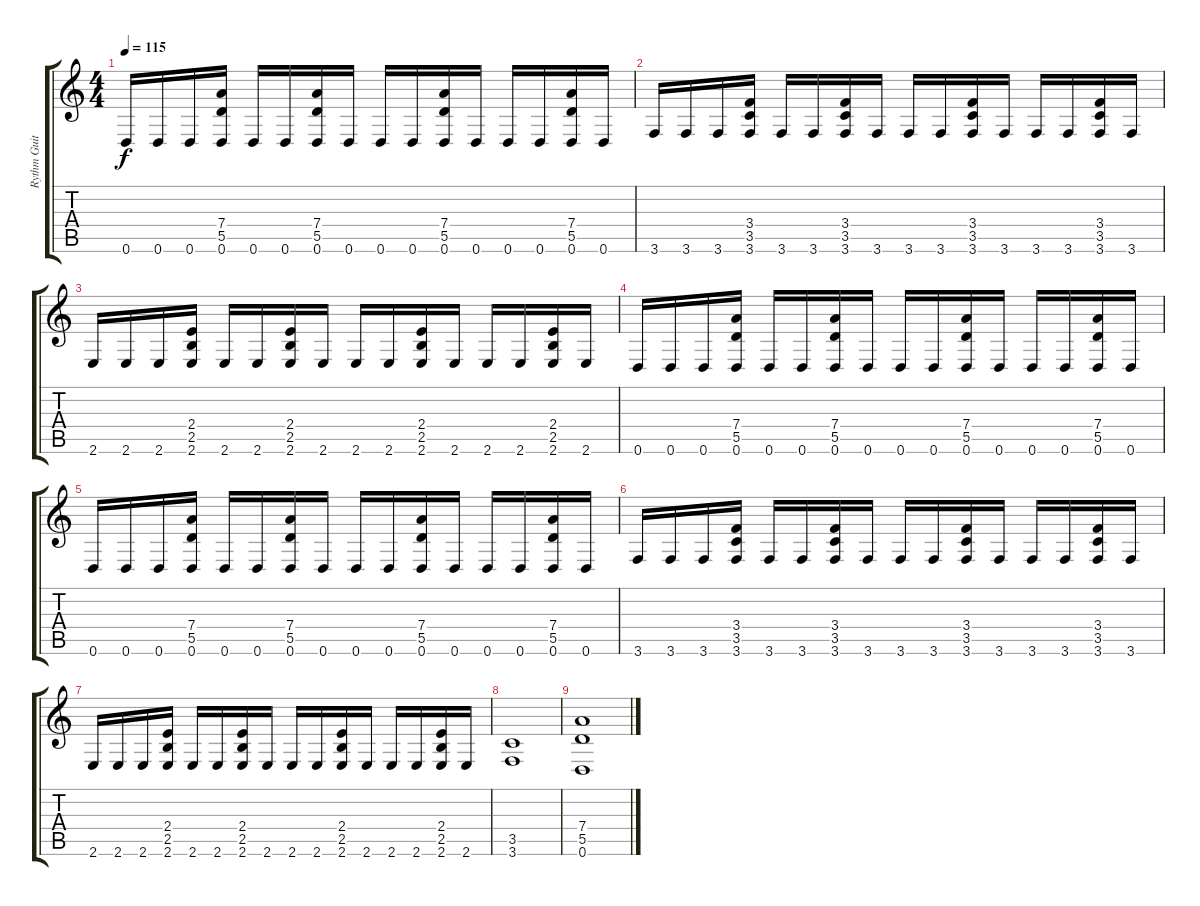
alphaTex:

\track ("Rythm Guitar (Right)" "Rythm Guit") {instrument distortionguitar}
\staff {score tabs}
\tuning (E4 B3 G3 D3 A2 D2) {hide}
\ts (4 4)
\tempo 115
\clef g2
\ks c
0.6.16{dy f} 0.6.16 0.6.16 (7.4 5.5 0.6).16 0.6.16 0.6.16 (7.4 5.5 0.6).16 0.6.16 0.6.16 0.6.16 (7.4 5.5 0.6).16 0.6.16 0.6.16 0.6.16 (7.4 5.5 0.6).16 0.6.16 |
3.6.16 3.6.16 3.6.16 (3.4 3.5 3.6).16 3.6.16 3.6.16 (3.4 3.5 3.6).16 3.6.16 3.6.16 3.6.16 (3.4 3.5 3.6).16 3.6.16 3.6.16 3.6.16 (3.4 3.5 3.6).16 3.6.16 |
2.6.16 2.6.16 2.6.16 (2.4 2.5 2.6).16 2.6.16 2.6.16 (2.4 2.5 2.6).16 2.6.16 2.6.16 2.6.16 (2.4 2.5 2.6).16 2.6.16 2.6.16 2.6.16 (2.4 2.5 2.6).16 2.6.16 |
0.6.16 0.6.16 0.6.16 (7.4 5.5 0.6).16 0.6.16 0.6.16 (7.4 5.5 0.6).16 0.6.16 0.6.16 0.6.16 (7.4 5.5 0.6).16 0.6.16 0.6.16 0.6.16 (7.4 5.5 0.6).16 0.6.16 |
0.6.16 0.6.16 0.6.16 (7.4 5.5 0.6).16 0.6.16 0.6.16 (7.4 5.5 0.6).16 0.6.16 0.6.16 0.6.16 (7.4 5.5 0.6).16 0.6.16 0.6.16 0.6.16 (7.4 5.5 0.6).16 0.6.16 |
3.6.16 3.6.16 3.6.16 (3.4 3.5 3.6).16 3.6.16 3.6.16 (3.4 3.5 3.6).16 3.6.16 3.6.16 3.6.16 (3.4 3.5 3.6).16 3.6.16 3.6.16 3.6.16 (3.4 3.5 3.6).16 3.6.16 |
2.6.16 2.6.16 2.6.16 (2.4 2.5 2.6).16 2.6.16 2.6.16 (2.4 2.5 2.6).16 2.6.16 2.6.16 2.6.16 (2.4 2.5 2.6).16 2.6.16 2.6.16 2.6.16 (2.4 2.5 2.6).16 2.6.16 |
(3.5 3.6).1 |
(7.4 5.5 0.6).1
